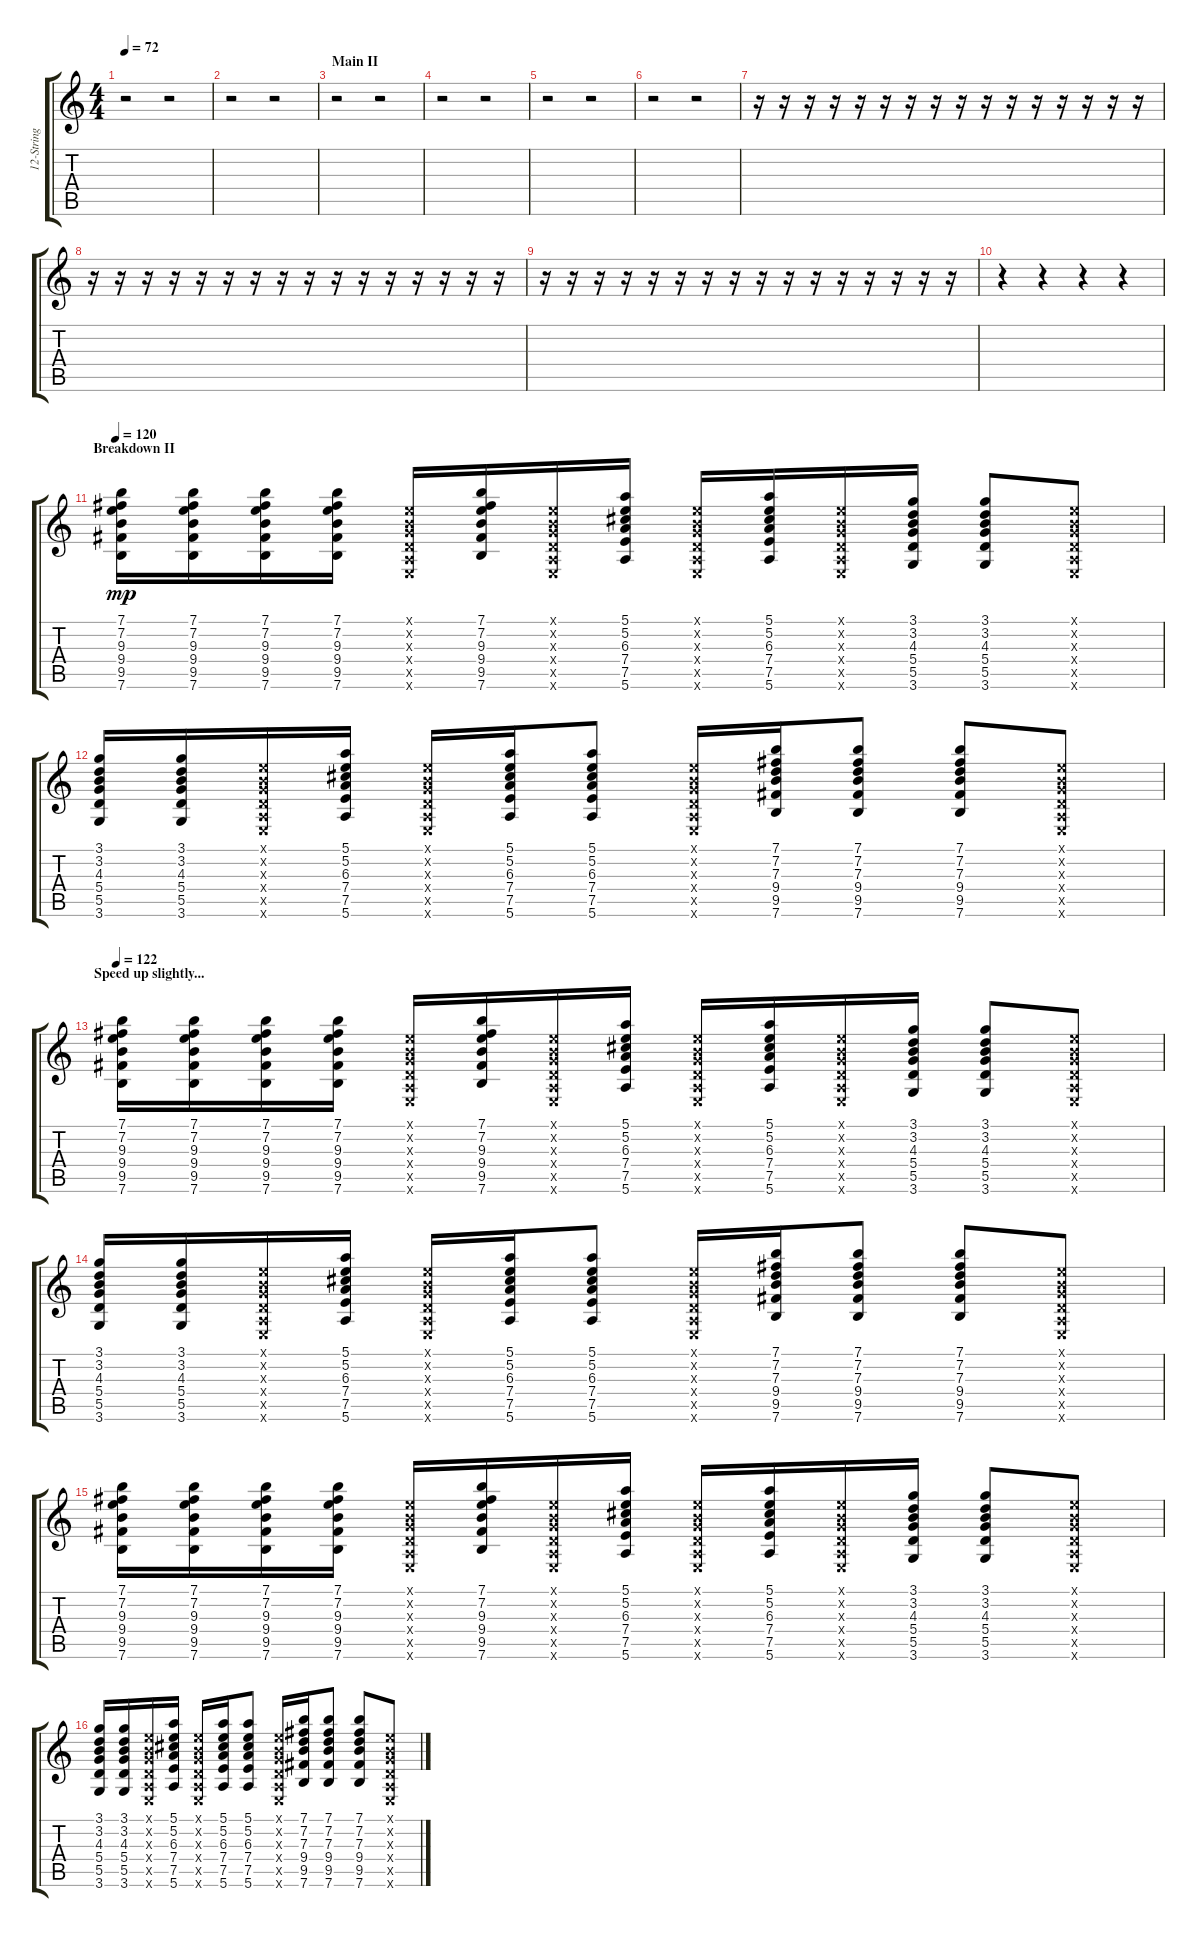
\track ("12-String Acoustic Guitar" "12-String ") {instrument acousticguitarsteel}
\staff {score tabs}
\tuning (E4 B3 G3 D3 A2 E2) {hide}
\ts (4 4)
\tempo 72
\clef g2
\ks c
r.2{dy mp} r.2 |
r.2 r.2 |
\section ("" "Main II")
r.2 r.2 |
r.2 r.2 |
r.2 r.2 |
r.2 r.2 |
r.16 r.16 r.16 r.16 r.16 r.16 r.16 r.16 r.16 r.16 r.16 r.16 r.16 r.16 r.16 r.16 |
r.16 r.16 r.16 r.16 r.16 r.16 r.16 r.16 r.16 r.16 r.16 r.16 r.16 r.16 r.16 r.16 |
r.16 r.16 r.16 r.16 r.16 r.16 r.16 r.16 r.16 r.16 r.16 r.16 r.16 r.16 r.16 r.16 |
r.4 r.4 r.4 r.4 |
\section ("" "Breakdown II")
\tempo 120
(7.1 7.2 9.3 9.4 9.5 7.6).16 (7.1 7.2 9.3 9.4 9.5 7.6).16 (7.1 7.2 9.3 9.4 9.5 7.6).16 (7.1 7.2 9.3 9.4 9.5 7.6).16 (0.1{x} 0.2{x} 0.3{x} 0.4{x} 0.5{x} 0.6{x}).16 (7.1 7.2 9.3 9.4 9.5 7.6).16 (0.1{x} 0.2{x} 0.3{x} 0.4{x} 0.5{x} 0.6{x}).16 (5.1 5.2 6.3 7.4 7.5 5.6).16 (0.1{x} 0.2{x} 0.3{x} 0.4{x} 0.5{x} 0.6{x}).16 (5.1 5.2 6.3 7.4 7.5 5.6).16 (0.1{x} 0.2{x} 0.3{x} 0.4{x} 0.5{x} 0.6{x}).16 (3.1 3.2 4.3 5.4 5.5 3.6).16 (3.1 3.2 4.3 5.4 5.5 3.6).8 (0.1{x} 0.2{x} 0.3{x} 0.4{x} 0.5{x} 0.6{x}).8 |
(3.1 3.2 4.3 5.4 5.5 3.6).16 (3.1 3.2 4.3 5.4 5.5 3.6).16 (0.1{x} 0.2{x} 0.3{x} 0.4{x} 0.5{x} 0.6{x}).16 (5.1 5.2 6.3 7.4 7.5 5.6).16 (0.1{x} 0.2{x} 0.3{x} 0.4{x} 0.5{x} 0.6{x}).16 (5.1 5.2 6.3 7.4 7.5 5.6).16 (5.1 5.2 6.3 7.4 7.5 5.6).8 (0.1{x} 0.2{x} 0.3{x} 0.4{x} 0.5{x} 0.6{x}).16 (7.1 7.2 7.3 9.4 9.5 7.6).16 (7.1 7.2 7.3 9.4 9.5 7.6).8 (7.1 7.2 7.3 9.4 9.5 7.6).8 (0.1{x} 0.2{x} 0.3{x} 0.4{x} 0.5{x} 0.6{x}).8 |
\section ("" "Speed up slightly...")
\tempo 122
(7.1 7.2 9.3 9.4 9.5 7.6).16 (7.1 7.2 9.3 9.4 9.5 7.6).16 (7.1 7.2 9.3 9.4 9.5 7.6).16 (7.1 7.2 9.3 9.4 9.5 7.6).16 (0.1{x} 0.2{x} 0.3{x} 0.4{x} 0.5{x} 0.6{x}).16 (7.1 7.2 9.3 9.4 9.5 7.6).16 (0.1{x} 0.2{x} 0.3{x} 0.4{x} 0.5{x} 0.6{x}).16 (5.1 5.2 6.3 7.4 7.5 5.6).16 (0.1{x} 0.2{x} 0.3{x} 0.4{x} 0.5{x} 0.6{x}).16 (5.1 5.2 6.3 7.4 7.5 5.6).16 (0.1{x} 0.2{x} 0.3{x} 0.4{x} 0.5{x} 0.6{x}).16 (3.1 3.2 4.3 5.4 5.5 3.6).16 (3.1 3.2 4.3 5.4 5.5 3.6).8 (0.1{x} 0.2{x} 0.3{x} 0.4{x} 0.5{x} 0.6{x}).8 |
(3.1 3.2 4.3 5.4 5.5 3.6).16 (3.1 3.2 4.3 5.4 5.5 3.6).16 (0.1{x} 0.2{x} 0.3{x} 0.4{x} 0.5{x} 0.6{x}).16 (5.1 5.2 6.3 7.4 7.5 5.6).16 (0.1{x} 0.2{x} 0.3{x} 0.4{x} 0.5{x} 0.6{x}).16 (5.1 5.2 6.3 7.4 7.5 5.6).16 (5.1 5.2 6.3 7.4 7.5 5.6).8 (0.1{x} 0.2{x} 0.3{x} 0.4{x} 0.5{x} 0.6{x}).16 (7.1 7.2 7.3 9.4 9.5 7.6).16 (7.1 7.2 7.3 9.4 9.5 7.6).8 (7.1 7.2 7.3 9.4 9.5 7.6).8 (0.1{x} 0.2{x} 0.3{x} 0.4{x} 0.5{x} 0.6{x}).8 |
(7.1 7.2 9.3 9.4 9.5 7.6).16 (7.1 7.2 9.3 9.4 9.5 7.6).16 (7.1 7.2 9.3 9.4 9.5 7.6).16 (7.1 7.2 9.3 9.4 9.5 7.6).16 (0.1{x} 0.2{x} 0.3{x} 0.4{x} 0.5{x} 0.6{x}).16 (7.1 7.2 9.3 9.4 9.5 7.6).16 (0.1{x} 0.2{x} 0.3{x} 0.4{x} 0.5{x} 0.6{x}).16 (5.1 5.2 6.3 7.4 7.5 5.6).16 (0.1{x} 0.2{x} 0.3{x} 0.4{x} 0.5{x} 0.6{x}).16 (5.1 5.2 6.3 7.4 7.5 5.6).16 (0.1{x} 0.2{x} 0.3{x} 0.4{x} 0.5{x} 0.6{x}).16 (3.1 3.2 4.3 5.4 5.5 3.6).16 (3.1 3.2 4.3 5.4 5.5 3.6).8 (0.1{x} 0.2{x} 0.3{x} 0.4{x} 0.5{x} 0.6{x}).8 |
(3.1 3.2 4.3 5.4 5.5 3.6).16 (3.1 3.2 4.3 5.4 5.5 3.6).16 (0.1{x} 0.2{x} 0.3{x} 0.4{x} 0.5{x} 0.6{x}).16 (5.1 5.2 6.3 7.4 7.5 5.6).16 (0.1{x} 0.2{x} 0.3{x} 0.4{x} 0.5{x} 0.6{x}).16 (5.1 5.2 6.3 7.4 7.5 5.6).16 (5.1 5.2 6.3 7.4 7.5 5.6).8 (0.1{x} 0.2{x} 0.3{x} 0.4{x} 0.5{x} 0.6{x}).16 (7.1 7.2 7.3 9.4 9.5 7.6).16 (7.1 7.2 7.3 9.4 9.5 7.6).8 (7.1 7.2 7.3 9.4 9.5 7.6).8 (0.1{x} 0.2{x} 0.3{x} 0.4{x} 0.5{x} 0.6{x}).8
